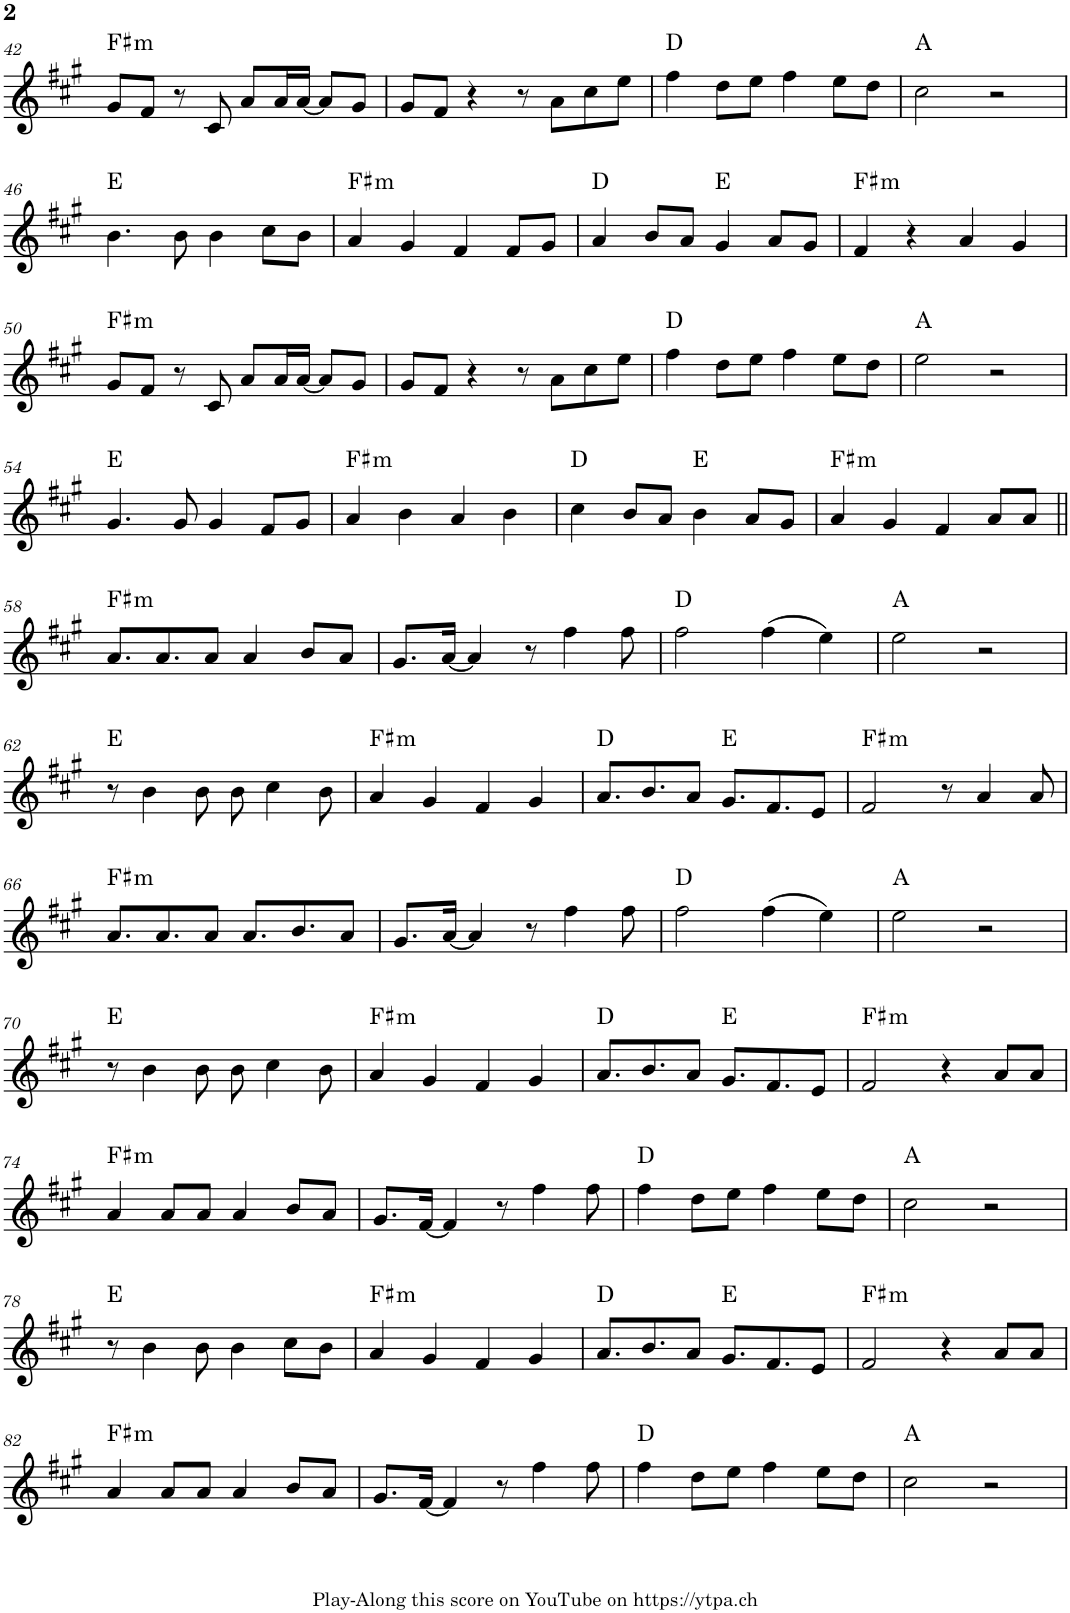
**kern	**harte
*part1	*part1
*staff1	*
*I"Piano	*
*I'Pno.	*
!!LO:PB:g=z
*clefG2	*
*k[f#c#g#]	*
*M4/4	*
=42	=42
!	!LO:H:kt=m
8g#/L	F#:min
8f#/J	.
8r	.
8c#/	.
8a/L	.
16a/L	.
[16a/JJ	.
8a/L]	.
8g#/J	.
=43	=43
8g#/L	.
8f#/J	.
4r	.
8r	.
8a\L	.
8cc#\	.
8ee\J	.
=44	=44
4ff#\	D:maj
8dd\L	.
8ee\J	.
4ff#\	.
8ee\L	.
8dd\J	.
=45	=45
2cc#\	A:maj
2r	.
!!LO:LB:g=z
=46	=46
4.b\	E:maj
8b\	.
4b\	.
8cc#\L	.
8b\J	.
=47	=47
!	!LO:H:kt=m
4a/	F#:min
4g#/	.
4f#/	.
8f#/L	.
8g#/J	.
=48	=48
4a/	D:maj
8b/L	.
8a/J	.
4g#/	E:maj
8a/L	.
8g#/J	.
=49	=49
!	!LO:H:kt=m
4f#/	F#:min
4r	.
4a/	.
4g#/	.
!!LO:LB:g=z
=50	=50
!	!LO:H:kt=m
8g#/L	F#:min
8f#/J	.
8r	.
8c#/	.
8a/L	.
16a/L	.
[16a/JJ	.
8a/L]	.
8g#/J	.
=51	=51
8g#/L	.
8f#/J	.
4r	.
8r	.
8a\L	.
8cc#\	.
8ee\J	.
=52	=52
4ff#\	D:maj
8dd\L	.
8ee\J	.
4ff#\	.
8ee\L	.
8dd\J	.
=53	=53
2ee\	A:maj
2r	.
!!LO:LB:g=z
=54	=54
4.g#/	E:maj
8g#/	.
4g#/	.
8f#/L	.
8g#/J	.
=55	=55
!	!LO:H:kt=m
4a/	F#:min
4b\	.
4a/	.
4b\	.
=56	=56
4cc#\	D:maj
8b/L	.
8a/J	.
4b\	E:maj
8a/L	.
8g#/J	.
=57	=57
!	!LO:H:kt=m
4a/	F#:min
4g#/	.
4f#/	.
8a/L	.
8a/J	.
!!LO:LB:g=z
=58||	=58||
!	!LO:H:kt=m
8.a/L	F#:min
8.a/	.
8a/J	.
4a/	.
8b/L	.
8a/J	.
=59	=59
8.g#/L	.
[16a/Jk	.
4a/]	.
8r	.
4ff#\	.
8ff#\	.
=60	=60
2ff#\	D:maj
(4ff#\	.
4ee\)	.
=61	=61
2ee\	A:maj
2r	.
!!LO:LB:g=z
=62	=62
8r	E:maj
4b\	.
8b\	.
8b\	.
4cc#\	.
8b\	.
=63	=63
!	!LO:H:kt=m
4a/	F#:min
4g#/	.
4f#/	.
4g#/	.
=64	=64
8.a/L	D:maj
8.b/	.
8a/J	.
8.g#/L	E:maj
8.f#/	.
8e/J	.
=65	=65
!	!LO:H:kt=m
2f#/	F#:min
8r	.
4a/	.
8a/	.
!!LO:LB:g=z
=66	=66
!	!LO:H:kt=m
8.a/L	F#:min
8.a/	.
8a/J	.
8.a/L	.
8.b/	.
8a/J	.
=67	=67
8.g#/L	.
[16a/Jk	.
4a/]	.
8r	.
4ff#\	.
8ff#\	.
=68	=68
2ff#\	D:maj
(4ff#\	.
4ee\)	.
=69	=69
2ee\	A:maj
2r	.
!!LO:LB:g=z
=70	=70
8r	E:maj
4b\	.
8b\	.
8b\	.
4cc#\	.
8b\	.
=71	=71
!	!LO:H:kt=m
4a/	F#:min
4g#/	.
4f#/	.
4g#/	.
=72	=72
8.a/L	D:maj
8.b/	.
8a/J	.
8.g#/L	E:maj
8.f#/	.
8e/J	.
=73	=73
!	!LO:H:kt=m
2f#/	F#:min
4r	.
8a/L	.
8a/J	.
!!LO:LB:g=z
=74	=74
!	!LO:H:kt=m
4a/	F#:min
8a/L	.
8a/J	.
4a/	.
8b/L	.
8a/J	.
=75	=75
8.g#/L	.
[16f#/Jk	.
4f#/]	.
8r	.
4ff#\	.
8ff#\	.
=76	=76
4ff#\	D:maj
8dd\L	.
8ee\J	.
4ff#\	.
8ee\L	.
8dd\J	.
=77	=77
2cc#\	A:maj
2r	.
!!LO:LB:g=z
=78	=78
8r	E:maj
4b\	.
8b\	.
4b\	.
8cc#\L	.
8b\J	.
=79	=79
!	!LO:H:kt=m
4a/	F#:min
4g#/	.
4f#/	.
4g#/	.
=80	=80
8.a/L	D:maj
8.b/	.
8a/J	.
8.g#/L	E:maj
8.f#/	.
8e/J	.
=81	=81
!	!LO:H:kt=m
2f#/	F#:min
4r	.
8a/L	.
8a/J	.
!!LO:LB:g=z
=82	=82
!	!LO:H:kt=m
4a/	F#:min
8a/L	.
8a/J	.
4a/	.
8b/L	.
8a/J	.
=83	=83
8.g#/L	.
[16f#/Jk	.
4f#/]	.
8r	.
4ff#\	.
8ff#\	.
=84	=84
4ff#\	D:maj
8dd\L	.
8ee\J	.
4ff#\	.
8ee\L	.
8dd\J	.
=85	=85
2cc#\	A:maj
2r	.
=	=
*-	*-
